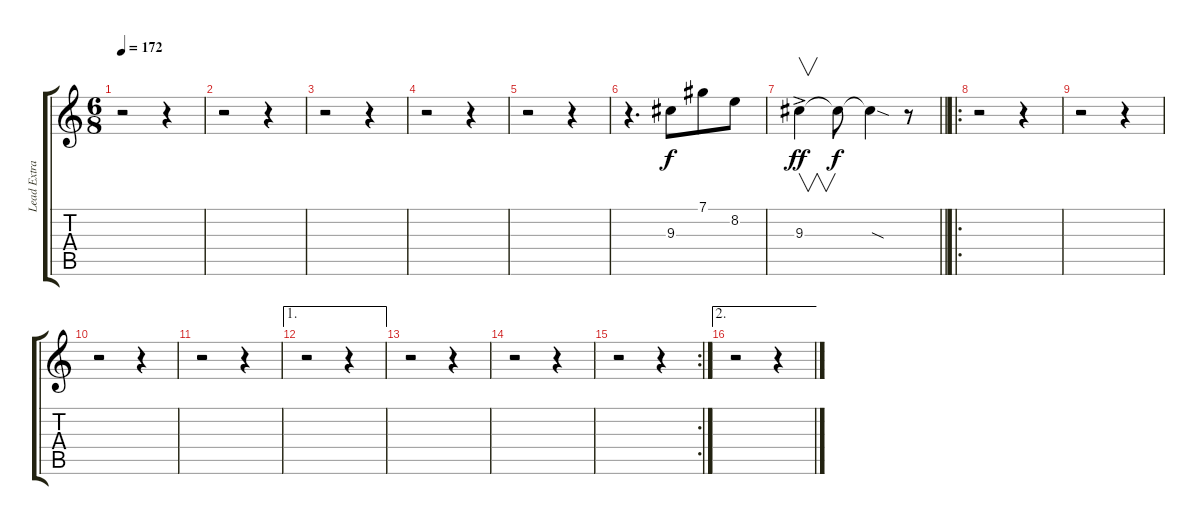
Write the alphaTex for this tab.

\track ("Lead Extra" "Lead Extra") {instrument distortionguitar}
\staff {score tabs}
\tuning (Db4 Ab3 E3 B2 Gb2 Db2) {hide}
\ts (6 8)
\tempo 172
\clef g2
\ks c
r.2{dy f} r.4 |
r.2 r.4 |
r.2 r.4 |
r.2 r.4 |
r.2 r.4 |
r.4{d} 9.3.8 7.1.8 8.2.8 |
\barLineRight lightlight
9.3{ac}.4{v dy ff} 9.3{t}.8{dy f} 9.3{sod t}.4 r.8 |
\ro
r.2 r.4 |
r.2 r.4 |
r.2 r.4 |
r.2 r.4 |
\ae 1
r.2 r.4 |
r.2 r.4 |
r.2 r.4 |
\rc 2
r.2 r.4 |
\ae 2
r.2 r.4
